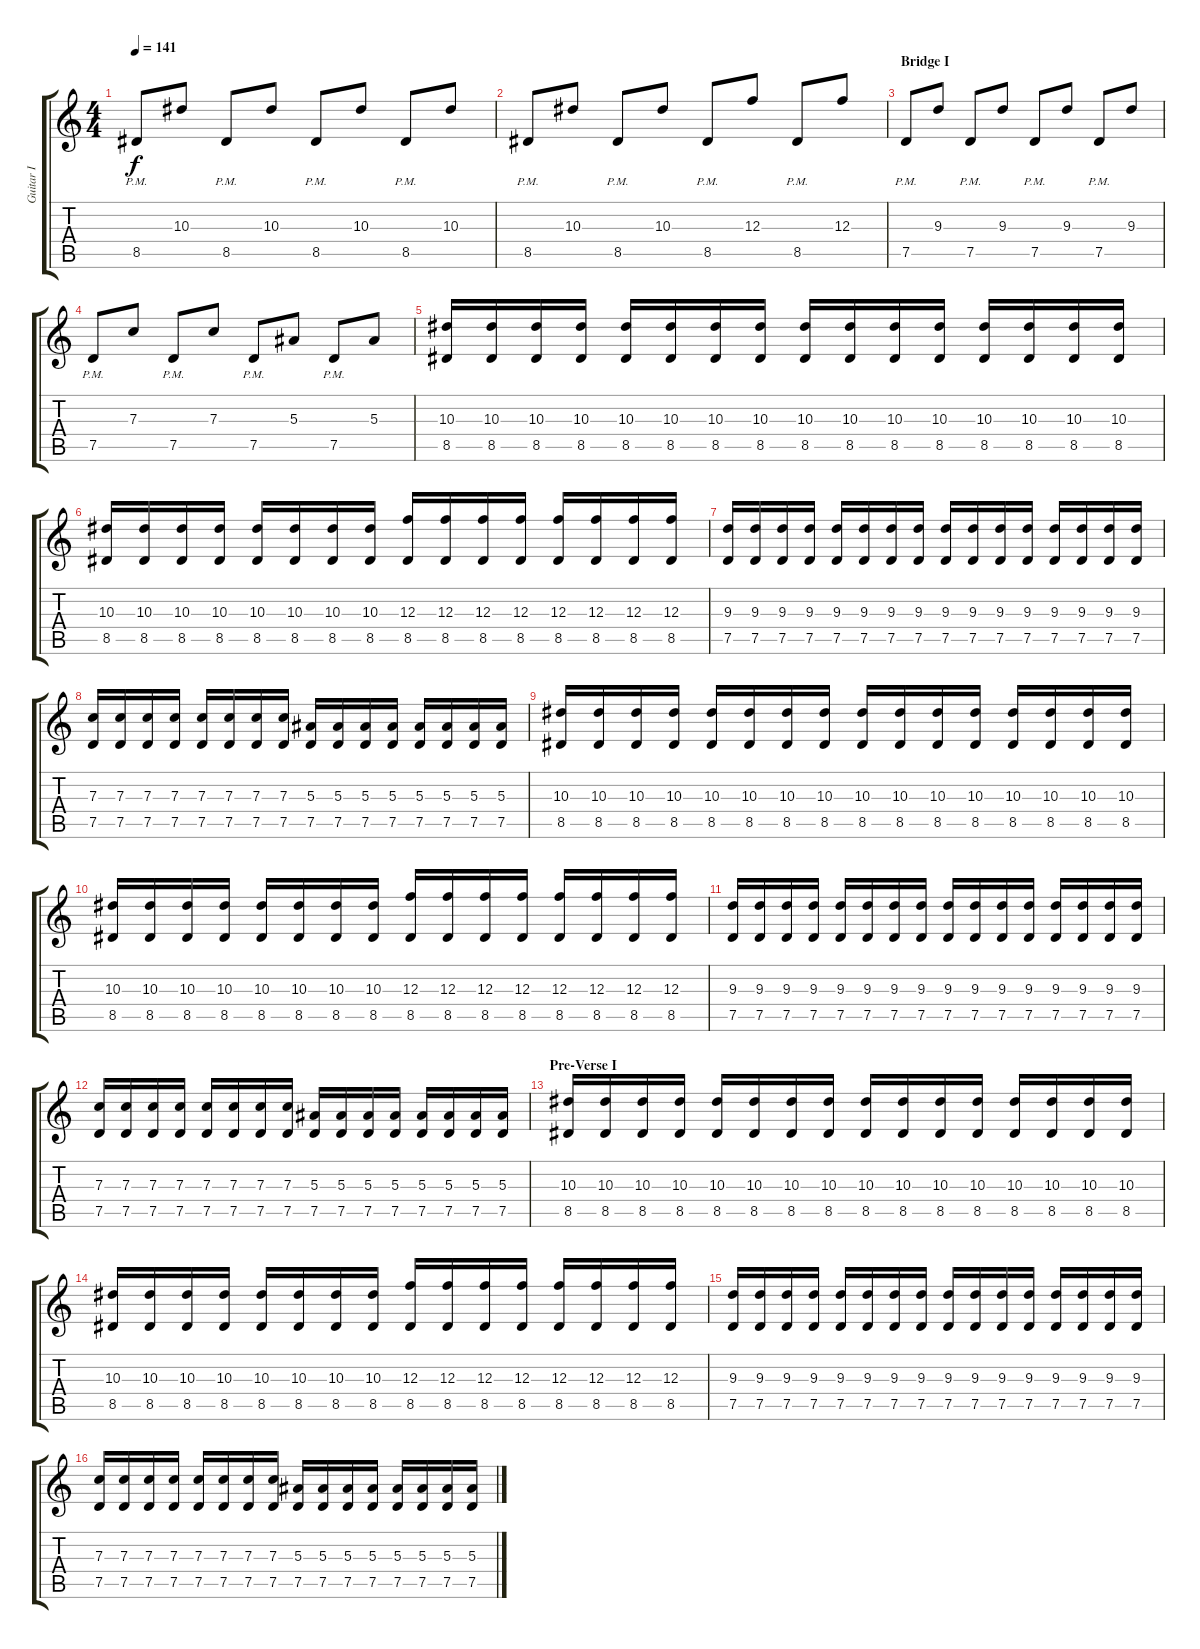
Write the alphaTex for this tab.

\track ("Guitar I" "Guitar I") {instrument electricguitarjazz}
\staff {score tabs}
\tuning (D4 A3 F3 C3 G2 C2) {hide}
\ts (4 4)
\tempo 141
\clef g2
\ks c
8.5{pm}.8{dy f} 10.3.8 8.5{pm}.8 10.3.8 8.5{pm}.8 10.3.8 8.5{pm}.8 10.3.8 |
8.5{pm}.8 10.3.8 8.5{pm}.8 10.3.8 8.5{pm}.8 12.3.8 8.5{pm}.8 12.3.8 |
\section ("" "Bridge I")
7.5{pm}.8 9.3.8 7.5{pm}.8 9.3.8 7.5{pm}.8 9.3.8 7.5{pm}.8 9.3.8 |
7.5{pm}.8 7.3.8 7.5{pm}.8 7.3.8 7.5{pm}.8 5.3.8 7.5{pm}.8 5.3.8 |
(10.3 8.5).16{instrument distortionguitar} (10.3 8.5).16 (10.3 8.5).16 (10.3 8.5).16 (10.3 8.5).16 (10.3 8.5).16 (10.3 8.5).16 (10.3 8.5).16 (10.3 8.5).16 (10.3 8.5).16 (10.3 8.5).16 (10.3 8.5).16 (10.3 8.5).16 (10.3 8.5).16 (10.3 8.5).16 (10.3 8.5).16 |
(10.3 8.5).16 (10.3 8.5).16 (10.3 8.5).16 (10.3 8.5).16 (10.3 8.5).16 (10.3 8.5).16 (10.3 8.5).16 (10.3 8.5).16 (12.3 8.5).16 (12.3 8.5).16 (12.3 8.5).16 (12.3 8.5).16 (12.3 8.5).16 (12.3 8.5).16 (12.3 8.5).16 (12.3 8.5).16 |
(9.3 7.5).16 (9.3 7.5).16 (9.3 7.5).16 (9.3 7.5).16 (9.3 7.5).16 (9.3 7.5).16 (9.3 7.5).16 (9.3 7.5).16 (9.3 7.5).16 (9.3 7.5).16 (9.3 7.5).16 (9.3 7.5).16 (9.3 7.5).16 (9.3 7.5).16 (9.3 7.5).16 (9.3 7.5).16 |
(7.3 7.5).16 (7.3 7.5).16 (7.3 7.5).16 (7.3 7.5).16 (7.3 7.5).16 (7.3 7.5).16 (7.3 7.5).16 (7.3 7.5).16 (5.3 7.5).16 (5.3 7.5).16 (5.3 7.5).16 (5.3 7.5).16 (5.3 7.5).16 (5.3 7.5).16 (5.3 7.5).16 (5.3 7.5).16 |
(10.3 8.5).16 (10.3 8.5).16 (10.3 8.5).16 (10.3 8.5).16 (10.3 8.5).16 (10.3 8.5).16 (10.3 8.5).16 (10.3 8.5).16 (10.3 8.5).16 (10.3 8.5).16 (10.3 8.5).16 (10.3 8.5).16 (10.3 8.5).16 (10.3 8.5).16 (10.3 8.5).16 (10.3 8.5).16 |
(10.3 8.5).16 (10.3 8.5).16 (10.3 8.5).16 (10.3 8.5).16 (10.3 8.5).16 (10.3 8.5).16 (10.3 8.5).16 (10.3 8.5).16 (12.3 8.5).16 (12.3 8.5).16 (12.3 8.5).16 (12.3 8.5).16 (12.3 8.5).16 (12.3 8.5).16 (12.3 8.5).16 (12.3 8.5).16 |
(9.3 7.5).16 (9.3 7.5).16 (9.3 7.5).16 (9.3 7.5).16 (9.3 7.5).16 (9.3 7.5).16 (9.3 7.5).16 (9.3 7.5).16 (9.3 7.5).16 (9.3 7.5).16 (9.3 7.5).16 (9.3 7.5).16 (9.3 7.5).16 (9.3 7.5).16 (9.3 7.5).16 (9.3 7.5).16 |
(7.3 7.5).16 (7.3 7.5).16 (7.3 7.5).16 (7.3 7.5).16 (7.3 7.5).16 (7.3 7.5).16 (7.3 7.5).16 (7.3 7.5).16 (5.3 7.5).16 (5.3 7.5).16 (5.3 7.5).16 (5.3 7.5).16 (5.3 7.5).16 (5.3 7.5).16 (5.3 7.5).16 (5.3 7.5).16 |
\section ("" "Pre-Verse I")
(10.3 8.5).16 (10.3 8.5).16 (10.3 8.5).16 (10.3 8.5).16 (10.3 8.5).16 (10.3 8.5).16 (10.3 8.5).16 (10.3 8.5).16 (10.3 8.5).16 (10.3 8.5).16 (10.3 8.5).16 (10.3 8.5).16 (10.3 8.5).16 (10.3 8.5).16 (10.3 8.5).16 (10.3 8.5).16 |
(10.3 8.5).16 (10.3 8.5).16 (10.3 8.5).16 (10.3 8.5).16 (10.3 8.5).16 (10.3 8.5).16 (10.3 8.5).16 (10.3 8.5).16 (12.3 8.5).16 (12.3 8.5).16 (12.3 8.5).16 (12.3 8.5).16 (12.3 8.5).16 (12.3 8.5).16 (12.3 8.5).16 (12.3 8.5).16 |
(9.3 7.5).16 (9.3 7.5).16 (9.3 7.5).16 (9.3 7.5).16 (9.3 7.5).16 (9.3 7.5).16 (9.3 7.5).16 (9.3 7.5).16 (9.3 7.5).16 (9.3 7.5).16 (9.3 7.5).16 (9.3 7.5).16 (9.3 7.5).16 (9.3 7.5).16 (9.3 7.5).16 (9.3 7.5).16 |
(7.3 7.5).16 (7.3 7.5).16 (7.3 7.5).16 (7.3 7.5).16 (7.3 7.5).16 (7.3 7.5).16 (7.3 7.5).16 (7.3 7.5).16 (5.3 7.5).16 (5.3 7.5).16 (5.3 7.5).16 (5.3 7.5).16 (5.3 7.5).16 (5.3 7.5).16 (5.3 7.5).16 (5.3 7.5).16
